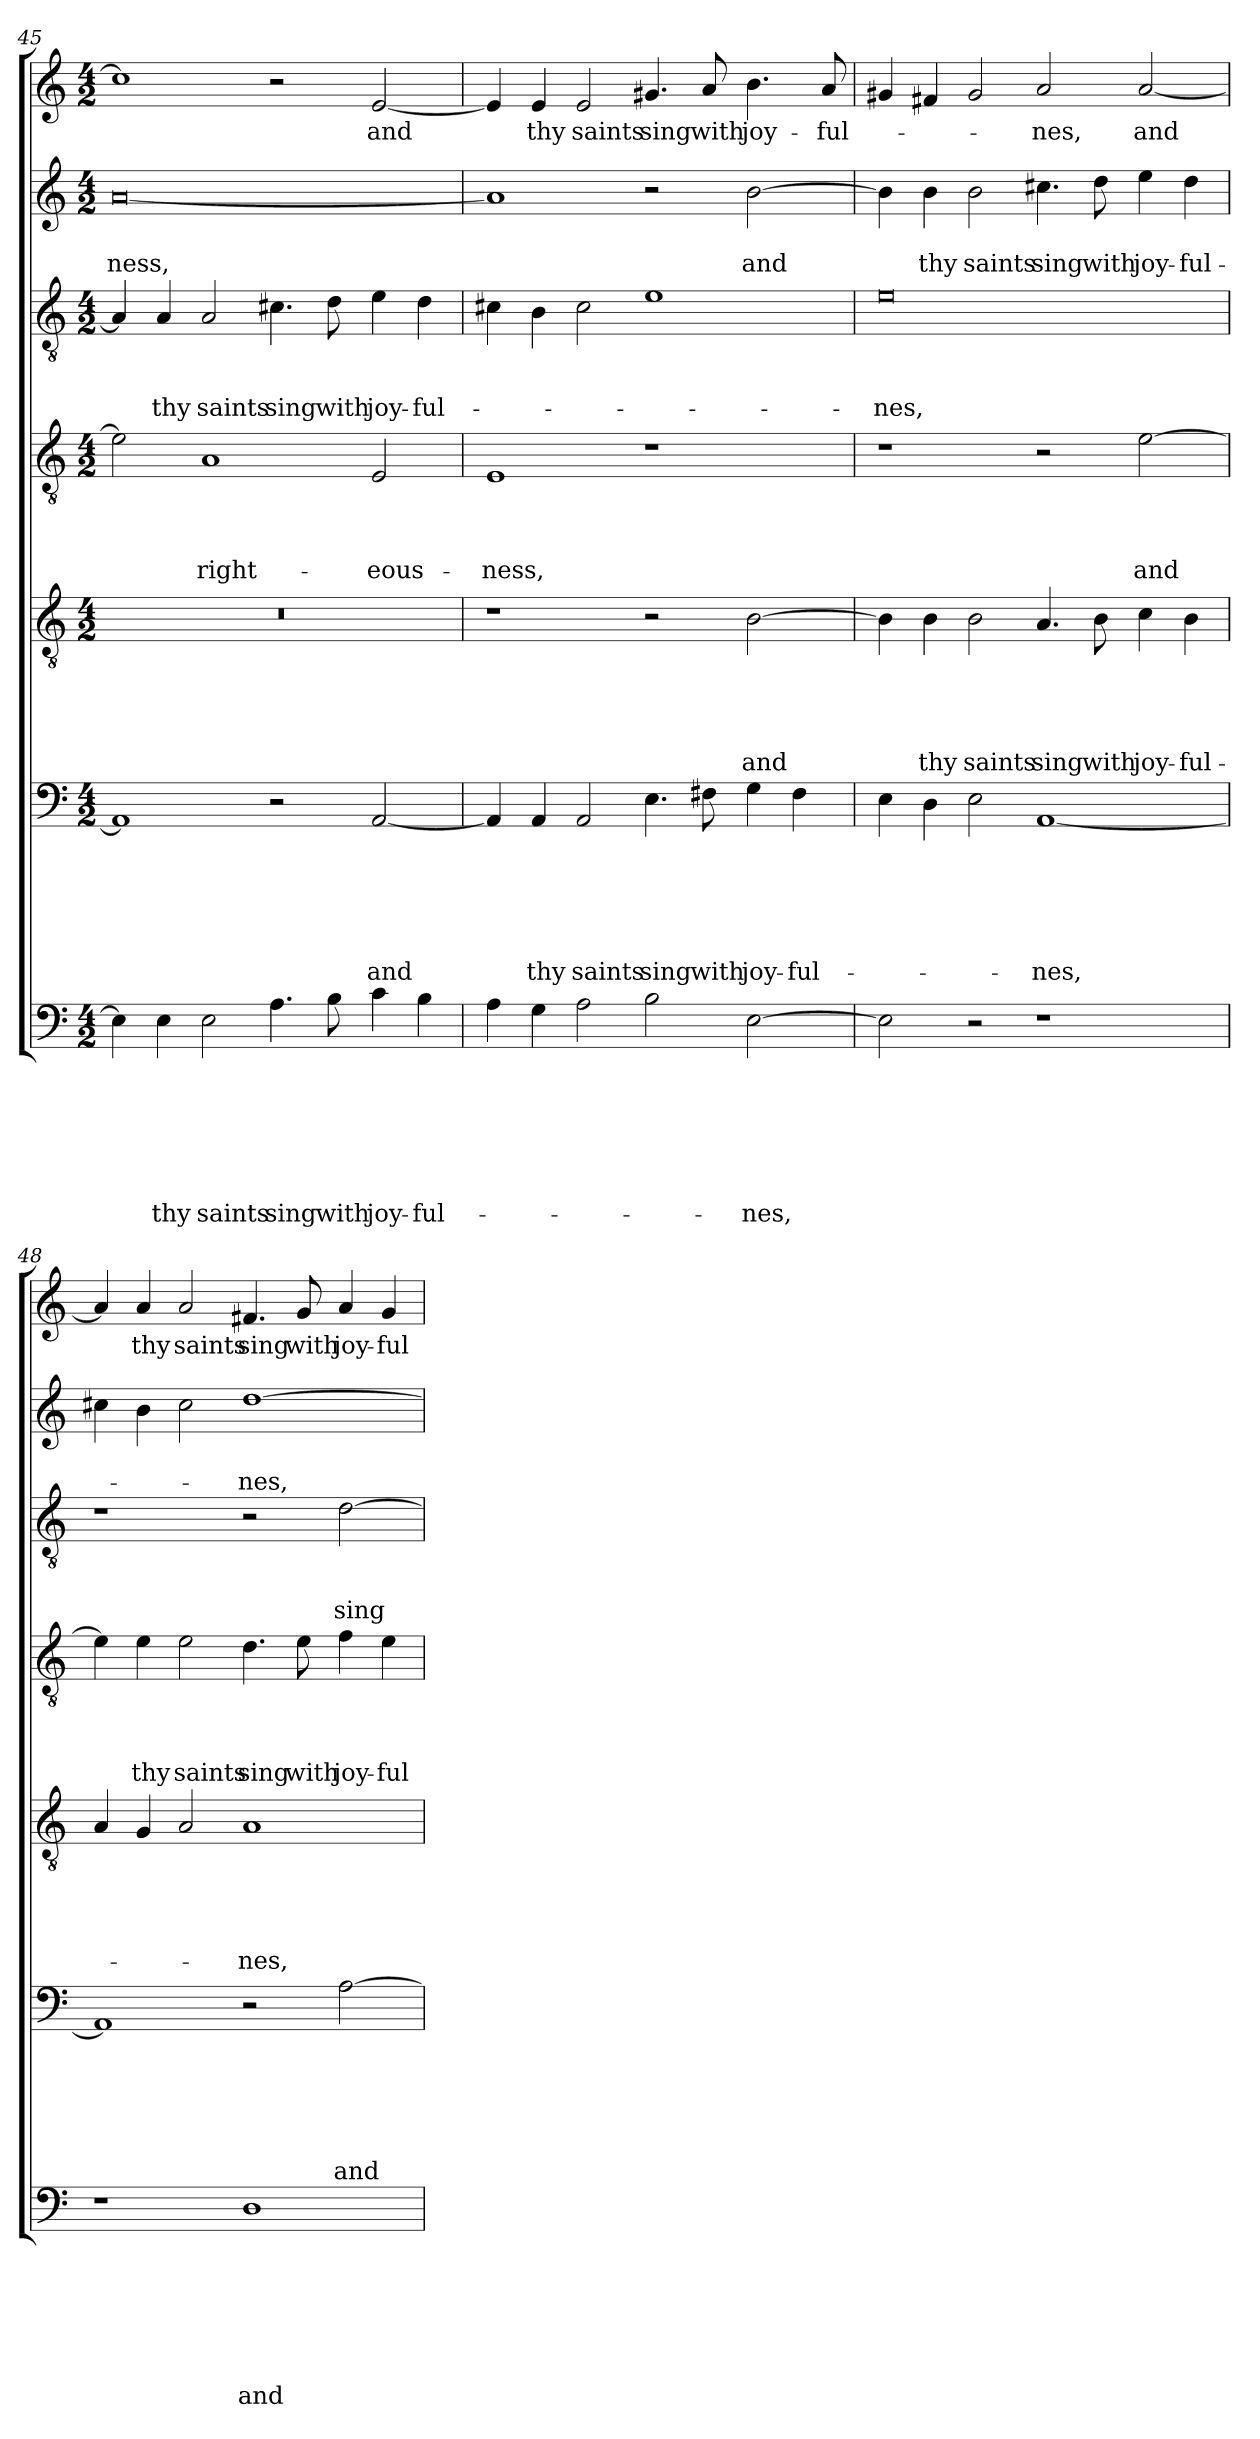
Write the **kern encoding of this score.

**kern	**text	**text	**text	**text	**text	**text	**text	**kern	**text	**text	**text	**text	**text	**text	**kern	**text	**text	**text	**text	**text	**kern	**text	**text	**text	**text	**kern	**text	**text	**text	**kern	**text	**text	**kern	**text
*part7	*part7	*part7	*part7	*part7	*part7	*part7	*part7	*part6	*part6	*part6	*part6	*part6	*part6	*part6	*part5	*part5	*part5	*part5	*part5	*part5	*part4	*part4	*part4	*part4	*part4	*part3	*part3	*part3	*part3	*part2	*part2	*part2	*part1	*part1
*staff7	*staff7	*staff7	*staff7	*staff7	*staff7	*staff7	*staff7	*staff6	*staff6	*staff6	*staff6	*staff6	*staff6	*staff6	*staff5	*staff5	*staff5	*staff5	*staff5	*staff5	*staff4	*staff4	*staff4	*staff4	*staff4	*staff3	*staff3	*staff3	*staff3	*staff2	*staff2	*staff2	*staff1	*staff1
*clefF4	*	*	*	*	*	*	*	*clefF4	*	*	*	*	*	*	*clefGv2	*	*	*	*	*	*clefGv2	*	*	*	*	*clefGv2	*	*	*	*clefG2	*	*	*clefG2	*
*k[]	*	*	*	*	*	*	*	*k[]	*	*	*	*	*	*	*k[]	*	*	*	*	*	*k[]	*	*	*	*	*k[]	*	*	*	*k[]	*	*	*k[]	*
*a:	*	*	*	*	*	*	*	*a:	*	*	*	*	*	*	*a:	*	*	*	*	*	*a:	*	*	*	*	*a:	*	*	*	*a:	*	*	*a:	*
*M4/2	*	*	*	*	*	*	*	*M4/2	*	*	*	*	*	*	*M4/2	*	*	*	*	*	*M4/2	*	*	*	*	*M4/2	*	*	*	*M4/2	*	*	*M4/2	*
=45	=45	=45	=45	=45	=45	=45	=45	=45	=45	=45	=45	=45	=45	=45	=45	=45	=45	=45	=45	=45	=45	=45	=45	=45	=45	=45	=45	=45	=45	=45	=45	=45	=45	=45
!	!	!	!	!	!	!	!	!	!	!	!	!	!	!	!	!	!	!	!	!	!	!	!	!	!	!	!	!	!	!	!	!LO:LY:b	!	!
4E\]	.	.	.	.	.	.	.	1AA]	.	.	.	.	.	.	0r	.	.	.	.	.	2e\]	.	.	.	.	4A/]	.	.	.	[0a	.	-ness,	1cc#]	.
!	!	!	!	!	!	!	!LO:LY:b	!	!	!	!	!	!	!	!	!	!	!	!	!	!	!	!	!	!	!	!	!	!LO:LY:b	!	!	!	!	!
4E\	.	.	.	.	.	.	thy	.	.	.	.	.	.	.	.	.	.	.	.	.	.	.	.	.	.	4A/	.	.	thy	.	.	.	.	.
!	!	!	!	!	!	!	!LO:LY:b	!	!	!	!	!	!	!	!	!	!	!	!	!	!	!	!	!	!LO:LY:b	!	!	!	!LO:LY:b	!	!	!	!	!
2E\	.	.	.	.	.	.	saints	.	.	.	.	.	.	.	.	.	.	.	.	.	1A	.	.	.	right-	2A/	.	.	saints	.	.	.	.	.
!	!	!	!	!	!	!	!LO:LY:b	!	!	!	!	!	!	!	!	!	!	!	!	!	!	!	!	!	!	!	!	!	!LO:LY:b	!	!	!	!	!
4.A\	.	.	.	.	.	.	sing	2r	.	.	.	.	.	.	.	.	.	.	.	.	.	.	.	.	.	4.c#X\	.	.	sing	.	.	.	2r	.
!	!	!	!	!	!	!	!LO:LY:b	!	!	!	!	!	!	!	!	!	!	!	!	!	!	!	!	!	!	!	!	!	!LO:LY:b	!	!	!	!	!
8B\	.	.	.	.	.	.	with	.	.	.	.	.	.	.	.	.	.	.	.	.	.	.	.	.	.	8d\	.	.	with	.	.	.	.	.
!	!	!	!	!	!	!	!LO:LY:b	!	!	!	!	!	!	!LO:LY:b	!	!	!	!	!	!	!	!	!	!	!LO:LY:b	!	!	!	!LO:LY:b	!	!	!	!	!LO:LY:b
4c\	.	.	.	.	.	.	joy-	[2AA/	.	.	.	.	.	and	.	.	.	.	.	.	2E/	.	.	.	-eous-	4e\	.	.	joy-	.	.	.	[2e/	and
!	!	!	!	!	!	!	!LO:LY:b	!	!	!	!	!	!	!	!	!	!	!	!	!	!	!	!	!	!	!	!	!	!LO:LY:b	!	!	!	!	!
4B\	.	.	.	.	.	.	-ful-	.	.	.	.	.	.	.	.	.	.	.	.	.	.	.	.	.	.	4d\	.	.	-ful-	.	.	.	.	.
!!LO:LB:g=z
=46	=46	=46	=46	=46	=46	=46	=46	=46	=46	=46	=46	=46	=46	=46	=46	=46	=46	=46	=46	=46	=46	=46	=46	=46	=46	=46	=46	=46	=46	=46	=46	=46	=46	=46
!	!	!	!	!	!	!	!	!	!	!	!	!	!	!	!	!	!	!	!	!	!	!	!	!	!LO:LY:b	!	!	!	!	!	!	!	!	!
4A\	.	.	.	.	.	.	.	4AA/]	.	.	.	.	.	.	1r	.	.	.	.	.	1E	.	.	.	-ness,	4c#X\	.	.	.	1a]	.	.	4e/]	.
!	!	!	!	!	!	!	!	!	!	!	!	!	!	!LO:LY:b	!	!	!	!	!	!	!	!	!	!	!	!	!	!	!	!	!	!	!	!LO:LY:b
4G\	.	.	.	.	.	.	.	4AA/	.	.	.	.	.	thy	.	.	.	.	.	.	.	.	.	.	.	4B\	.	.	.	.	.	.	4e/	thy
!	!	!	!	!	!	!	!	!	!	!	!	!	!	!LO:LY:b	!	!	!	!	!	!	!	!	!	!	!	!	!	!	!	!	!	!	!	!LO:LY:b
2A\	.	.	.	.	.	.	.	2AA/	.	.	.	.	.	saints	.	.	.	.	.	.	.	.	.	.	.	2c#\	.	.	.	.	.	.	2e/	saints
!	!	!	!	!	!	!	!	!	!	!	!	!	!	!LO:LY:b	!	!	!	!	!	!	!	!	!	!	!	!	!	!	!	!	!	!	!	!LO:LY:b
2B\	.	.	.	.	.	.	.	4.E\	.	.	.	.	.	sing	2r	.	.	.	.	.	1r	.	.	.	.	1e	.	.	.	2r	.	.	4.g#X/	sing
!	!	!	!	!	!	!	!	!	!	!	!	!	!	!LO:LY:b	!	!	!	!	!	!	!	!	!	!	!	!	!	!	!	!	!	!	!	!LO:LY:b
.	.	.	.	.	.	.	.	8F#X\	.	.	.	.	.	with	.	.	.	.	.	.	.	.	.	.	.	.	.	.	.	.	.	.	8a/	with
!	!	!	!	!	!	!	!LO:LY:b	!	!	!	!	!	!	!LO:LY:b	!	!	!	!	!	!LO:LY:b	!	!	!	!	!	!	!	!	!	!	!	!LO:LY:b	!	!LO:LY:b
[2E\	.	.	.	.	.	.	-nes,	4G\	.	.	.	.	.	joy-	[2B\	.	.	.	.	and	.	.	.	.	.	.	.	.	.	[2b\	.	and	4.b\	joy-
!	!	!	!	!	!	!	!	!	!	!	!	!	!	!LO:LY:b	!	!	!	!	!	!	!	!	!	!	!	!	!	!	!	!	!	!	!	!
.	.	.	.	.	.	.	.	4F#\	.	.	.	.	.	-ful-	.	.	.	.	.	.	.	.	.	.	.	.	.	.	.	.	.	.	.	.
!	!	!	!	!	!	!	!	!	!	!	!	!	!	!	!	!	!	!	!	!	!	!	!	!	!	!	!	!	!	!	!	!	!	!LO:LY:b
.	.	.	.	.	.	.	.	.	.	.	.	.	.	.	.	.	.	.	.	.	.	.	.	.	.	.	.	.	.	.	.	.	8a/	-ful-
=47	=47	=47	=47	=47	=47	=47	=47	=47	=47	=47	=47	=47	=47	=47	=47	=47	=47	=47	=47	=47	=47	=47	=47	=47	=47	=47	=47	=47	=47	=47	=47	=47	=47	=47
!	!	!	!	!	!	!	!	!	!	!	!	!	!	!	!	!	!	!	!	!	!	!	!	!	!	!	!	!	!LO:LY:b	!	!	!	!	!
2E\]	.	.	.	.	.	.	.	4E\	.	.	.	.	.	.	4B\]	.	.	.	.	.	1r	.	.	.	.	0e	.	.	-nes,	4b\]	.	.	4g#X/	.
!	!	!	!	!	!	!	!	!	!	!	!	!	!	!	!	!	!	!	!	!LO:LY:b	!	!	!	!	!	!	!	!	!	!	!	!LO:LY:b	!	!
.	.	.	.	.	.	.	.	4D\	.	.	.	.	.	.	4B\	.	.	.	.	thy	.	.	.	.	.	.	.	.	.	4b\	.	thy	4f#X/	.
!	!	!	!	!	!	!	!	!	!	!	!	!	!	!	!	!	!	!	!	!LO:LY:b	!	!	!	!	!	!	!	!	!	!	!	!LO:LY:b	!	!
2r	.	.	.	.	.	.	.	2E\	.	.	.	.	.	.	2B\	.	.	.	.	saints	.	.	.	.	.	.	.	.	.	2b\	.	saints	2g#/	.
!	!	!	!	!	!	!	!	!	!	!	!	!	!	!LO:LY:b	!	!	!	!	!	!LO:LY:b	!	!	!	!	!	!	!	!	!	!	!	!LO:LY:b	!	!LO:LY:b
1r	.	.	.	.	.	.	.	[1AA	.	.	.	.	.	-nes,	4.A/	.	.	.	.	sing	2r	.	.	.	.	.	.	.	.	4.cc#X\	.	sing	2a/	-nes,
!	!	!	!	!	!	!	!	!	!	!	!	!	!	!	!	!	!	!	!	!LO:LY:b	!	!	!	!	!	!	!	!	!	!	!	!LO:LY:b	!	!
.	.	.	.	.	.	.	.	.	.	.	.	.	.	.	8B\	.	.	.	.	with	.	.	.	.	.	.	.	.	.	8dd\	.	with	.	.
!	!	!	!	!	!	!	!	!	!	!	!	!	!	!	!	!	!	!	!	!LO:LY:b	!	!	!	!	!LO:LY:b	!	!	!	!	!	!	!LO:LY:b	!	!LO:LY:b
.	.	.	.	.	.	.	.	.	.	.	.	.	.	.	4c\	.	.	.	.	joy-	[2e\	.	.	.	and	.	.	.	.	4ee\	.	joy-	[2a/	and
!	!	!	!	!	!	!	!	!	!	!	!	!	!	!	!	!	!	!	!	!LO:LY:b	!	!	!	!	!	!	!	!	!	!	!	!LO:LY:b	!	!
.	.	.	.	.	.	.	.	.	.	.	.	.	.	.	4B\	.	.	.	.	-ful-	.	.	.	.	.	.	.	.	.	4dd\	.	-ful-	.	.
=48	=48	=48	=48	=48	=48	=48	=48	=48	=48	=48	=48	=48	=48	=48	=48	=48	=48	=48	=48	=48	=48	=48	=48	=48	=48	=48	=48	=48	=48	=48	=48	=48	=48	=48
1r	.	.	.	.	.	.	.	1AA]	.	.	.	.	.	.	4A/	.	.	.	.	.	4e\]	.	.	.	.	1r	.	.	.	4cc#X\	.	.	4a/]	.
!	!	!	!	!	!	!	!	!	!	!	!	!	!	!	!	!	!	!	!	!	!	!	!	!	!LO:LY:b	!	!	!	!	!	!	!	!	!LO:LY:b
.	.	.	.	.	.	.	.	.	.	.	.	.	.	.	4G/	.	.	.	.	.	4e\	.	.	.	thy	.	.	.	.	4b\	.	.	4a/	thy
!	!	!	!	!	!	!	!	!	!	!	!	!	!	!	!	!	!	!	!	!	!	!	!	!	!LO:LY:b	!	!	!	!	!	!	!	!	!LO:LY:b
.	.	.	.	.	.	.	.	.	.	.	.	.	.	.	2A/	.	.	.	.	.	2e\	.	.	.	saints	.	.	.	.	2cc#\	.	.	2a/	saints
!	!	!	!	!	!	!	!LO:LY:b	!	!	!	!	!	!	!	!	!	!	!	!	!LO:LY:b	!	!	!	!	!LO:LY:b	!	!	!	!	!	!	!LO:LY:b	!	!LO:LY:b
1D	.	.	.	.	.	.	and	2r	.	.	.	.	.	.	1A	.	.	.	.	-nes,	4.d\	.	.	.	sing	2r	.	.	.	[1dd	.	-nes,	4.f#X/	sing
!	!	!	!	!	!	!	!	!	!	!	!	!	!	!	!	!	!	!	!	!	!	!	!	!	!LO:LY:b	!	!	!	!	!	!	!	!	!LO:LY:b
.	.	.	.	.	.	.	.	.	.	.	.	.	.	.	.	.	.	.	.	.	8e\	.	.	.	with	.	.	.	.	.	.	.	8g/	with
!	!	!	!	!	!	!	!	!	!	!	!	!	!	!LO:LY:b	!	!	!	!	!	!	!	!	!	!	!LO:LY:b	!	!	!	!LO:LY:b	!	!	!	!	!LO:LY:b
.	.	.	.	.	.	.	.	[2A\	.	.	.	.	.	and	.	.	.	.	.	.	4f\	.	.	.	joy-	[2d\	.	.	sing	.	.	.	4a/	joy-
!	!	!	!	!	!	!	!	!	!	!	!	!	!	!	!	!	!	!	!	!	!	!	!	!	!LO:LY:b	!	!	!	!	!	!	!	!	!LO:LY:b
.	.	.	.	.	.	.	.	.	.	.	.	.	.	.	.	.	.	.	.	.	4e\	.	.	.	-ful-	.	.	.	.	.	.	.	4g/	-ful-
=	=	=	=	=	=	=	=	=	=	=	=	=	=	=	=	=	=	=	=	=	=	=	=	=	=	=	=	=	=	=	=	=	=	=
*-	*-	*-	*-	*-	*-	*-	*-	*-	*-	*-	*-	*-	*-	*-	*-	*-	*-	*-	*-	*-	*-	*-	*-	*-	*-	*-	*-	*-	*-	*-	*-	*-	*-	*-
